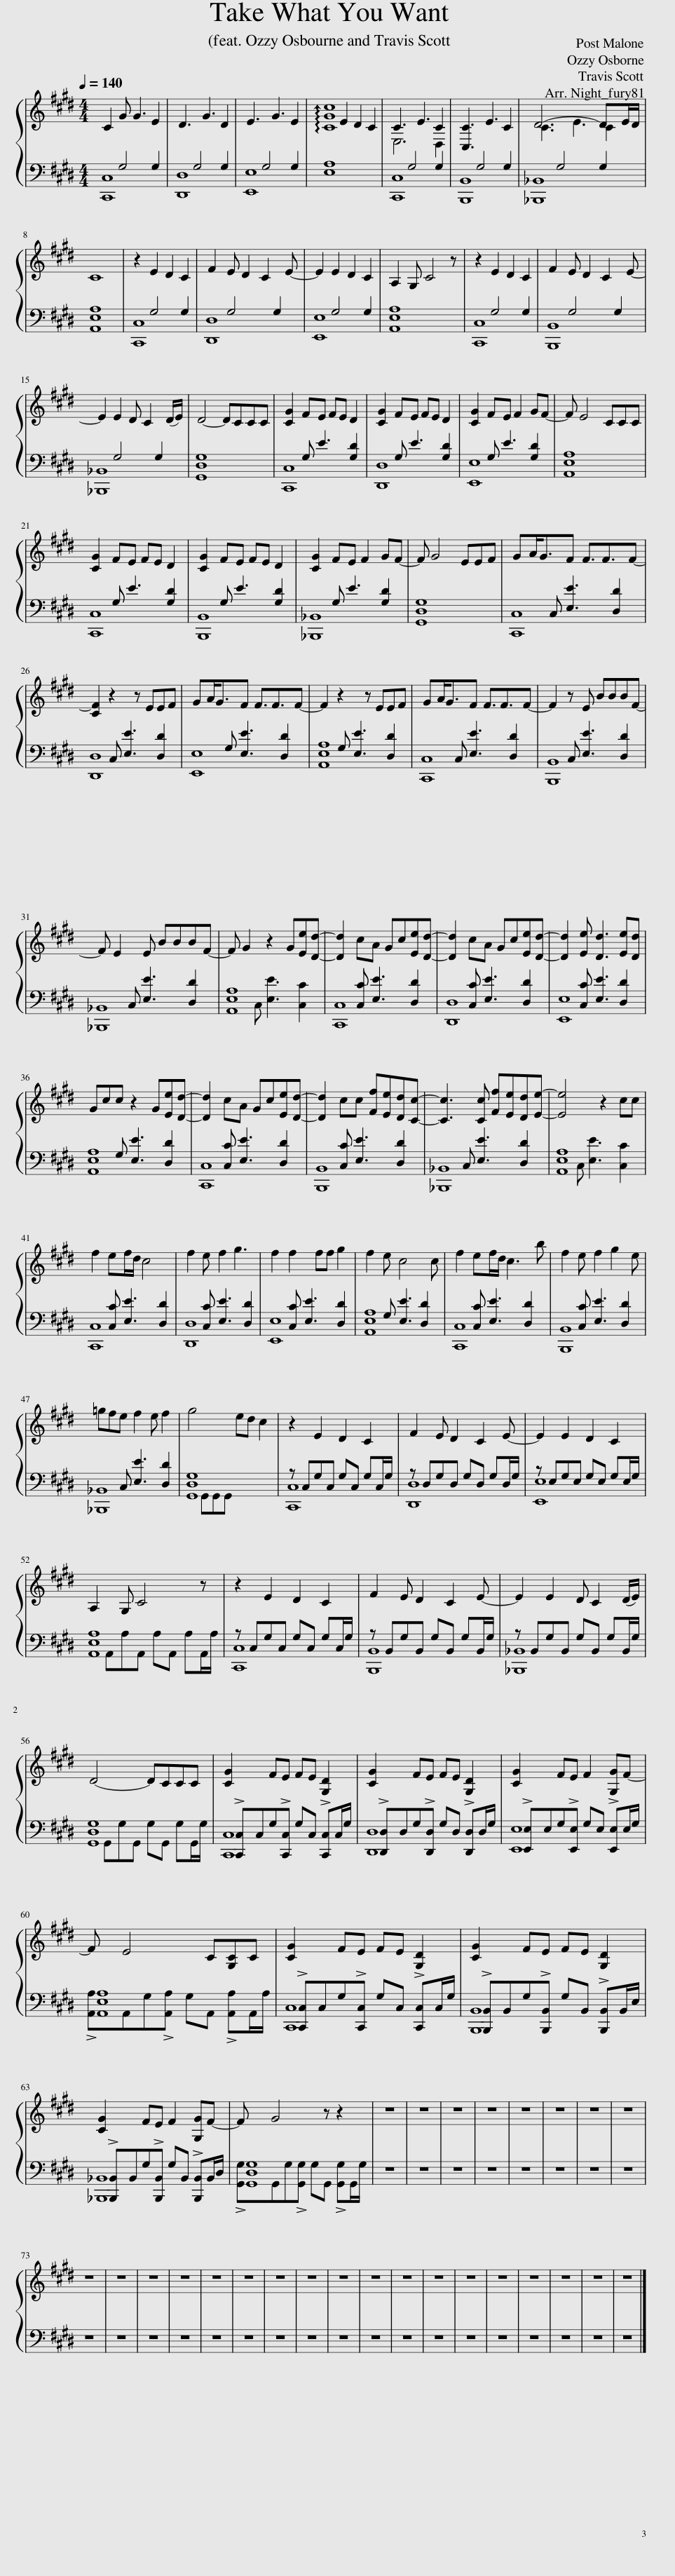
X:1
%%score { ( 1 4 ) | ( 2 3 ) }
L:1/8
Q:1/4=140
M:4/4
I:linebreak $
K:E
V:1 treble
V:4 treble
V:2 bass
V:3 bass
V:1
 C2 G G3 E2 | D3 G3 D2 | E3 G3 E2 | x2 E2 D2 C2 | C3 E3 C2 | %5
 [C,C]3 E3 C2 | D6- DE/D/ |$ C8 | z2 E2 D2 C2 | F2 E D2 C2 E- | %10
 E2 E2 D2 C2 | A,2 G, C4 z | z2 E2 D2 C2 | F2 E D2 C2 E- |$ E2 E2 D C2 (D/E/) | %15
 D4- DCCC | [CG]2 FE FE D2 | [CG]2 FE FE D2 | [CG]2 FE F2 GF- | F E4 CCC |$ %20
 [CG]2 FE FE D2 | [CG]2 FE FE D2 | [CG]2 FE F2 GF- | F G4 EEF | GA<GF F3/2F3/2F- |$ %25
 [CF]2 z2 z EEF | GA<GF F3/2F3/2F- | F2 z2 z EEF | GA<GF F3/2F3/2F- | F2 z E BBBF- |$ %30
 F E2 E BBBF- | F G2 z2 G[Ee][Dd]- | [Dd]2 cA Gc[Ee][Dd]- | [Dd]2 cA Gc[Ee][Dd]- | [Dd]2 [Ee] [Dd]3 [Ee][Dd] |$ %35
 Gcc z2 G[Ee][Dd]- | [Dd]2 cA Gc[Ee][Dd]- | [Dd]2 cc [Ff][Ee][Dd][Cc]- | [Cc]3 [Cc] [Ff][Ee][Dd][Ee]- | [Ee]4 z2 cc |$ %40
 f2 ef/d/ c4 | f2 e f2 g3 | f2 f2 ff g2 | f2 e c4 c | f2 ef/d/ c3 b | %45
 f2 e f2 g2 e |$ =gfe f2 e f2 | g4 ed c2 | z2 E2 D2 C2 | F2 E D2 C2 E- | %50
 E2 E2 D2 C2 |$ A,2 G, C4 z | z2 E2 D2 C2 | F2 E D2 C2 E- | E2 E2 D C2 (D/E/) |$ %55
 D4- DCCC | [CG]2 FE FE [G,D]2 | [CG]2 FE FE [G,D]2 | [CG]2 FE F2 [G,G]F- |$ F E4 C[G,C]C | %60
 [CG]2 FE FE [G,D]2 | [CG]2 FE FE [G,D]2 |$ [CG]2 FE F2 [G,G]F- | F G4 z z2 | z8 | %65
 z8 | z8 | z8 | z8 | z8 | %70
 z8 | z8 |$ z8 | z8 | z8 | %75
 z8 | z8 | z8 | z8 | z8 | %80
 z8 | z8 | z8 | z8 | z8 | %85
 z8 | z8 | z8 | z8 | z8 |] %90
V:2
 x2 G,4 G,2 | x2 G,4 G,2 | x2 G,4 G,2 | [E,A,]8 | x2 G,4 G,2 | %5
 x2 G,4 G,2 | x2 G,4 G,2 |$ [A,,E,A,]8 | x2 G,4 G,2 | x2 G,4 G,2 | %10
 x2 G,4 G,2 | [A,,E,A,]8 | x2 G,4 G,2 | x2 G,4 G,2 |$ x2 G,4 G,2 | %15
 [G,,D,G,]8 | x2 G, E3 [G,D]2 | x2 G, E3 [G,D]2 | x2 G, E3 [G,D]2 | [A,,E,A,]8 |$ %20
 x2 G, E3 [G,D]2 | x2 G, E3 [G,D]2 | x2 G, E3 [G,D]2 | [G,,D,G,]8 | x2 C, [E,E]3 [D,D]2 |$ %25
 x2 C, [E,E]3 [D,D]2 | x2 G, [E,E]3 [D,D]2 | x2 G, [E,E]3 [D,D]2 | x2 C, [E,E]3 [D,D]2 | x2 C, [E,E]3 [D,D]2 |$ %30
 x2 C, [E,E]3 [D,D]2 | [A,,E,A,]8 | x2 [C,C] [E,E]3 [D,D]2 | x2 [C,C] [E,E]3 [D,D]2 | x2 [C,C] [E,E]3 [D,D]2 |$ %35
 x2 G, [E,E]3 [D,D]2 | x2 [C,C] [E,E]3 [D,D]2 | x2 [C,C] [E,E]3 [D,D]2 | x2 C, [E,E]3 [D,D]2 | [A,,E,A,]8 |$ %40
 x2 [C,C] [E,E]3 [D,D]2 | x2 [C,C] [E,E]3 [D,D]2 | x2 [C,C] [E,E]3 [D,D]2 | x2 G, [E,E]3 [D,D]2 | x2 [C,C] [E,E]3 [D,D]2 | %45
 x2 [C,C] [E,E]3 [D,D]2 |$ x2 C, [E,E]3 [D,D]2 | [G,,D,G,]8 | z C,G,C, G,C, G,C,/G,/ | z D,G,D, G,D, G,D,/G,/ | %50
 z E,G,E, G,E, G,E,/G,/ |$ [A,,E,A,]8 | z C,G,C, G,C, G,C,/G,/ | z B,,G,B,, G,B,, G,B,,/G,/ | z _B,,G,B,, G,B,, G,B,,/G,/ |$ %55
 [G,,D,G,]8 | !>![C,,C,]C,G,!>![C,,C,] G,C, !>![C,,C,]C,/G,/ | !>![D,,D,]D,G,!>![D,,D,] G,D, !>![D,,D,]D,/G,/ | !>![E,,E,]E,G,!>![E,,E,] G,E, !>![E,,E,]E,/G,/ |$ [A,,E,A,]8 | %60
 !>![C,,C,]C,G,!>![C,,C,] G,C, !>![C,,C,]C,/G,/ | !>![B,,,B,,]B,,G,!>![B,,,B,,] G,B,, !>![B,,,B,,]B,,/E,/ |$ !>![_B,,,_B,,]B,,G,!>![B,,,B,,] G,B,, !>![B,,,B,,]B,,/D,/ | [G,,D,G,]8 | z8 | %65
 z8 | z8 | z8 | z8 | z8 | %70
 z8 | z8 |$ z8 | z8 | z8 | %75
 z8 | z8 | z8 | z8 | z8 | %80
 z8 | z8 | z8 | z8 | z8 | %85
 z8 | z8 | z8 | z8 | z8 |] %90
V:3
 [C,,C,]8 | [D,,D,]8 | [E,,E,]8 | x8 | [C,,C,]8 | %5
 [B,,,B,,]8 | [_B,,,_B,,]8 |$ x8 | [C,,C,]8 | [D,,D,]8 | %10
 [E,,E,]8 | x8 | [C,,C,]8 | [B,,,B,,]8 |$ [_B,,,_B,,]8 | %15
 x8 | [C,,C,]8 | [D,,D,]8 | [E,,E,]8 | x8 |$ %20
 [C,,C,]8 | [B,,,B,,]8 | [_B,,,_B,,]8 | x8 | [C,,C,]8 |$ %25
 [D,,D,]8 | [E,,E,]8 | [A,,E,A,]8 | [C,,C,]8 | [B,,,B,,]8 |$ %30
 [_B,,,_B,,]8 | x2 C, [E,E]3 [C,C]2 | [C,,C,]8 | [D,,D,]8 | [E,,E,]8 |$ %35
 [A,,E,A,]8 | [C,,C,]8 | [B,,,B,,]8 | [_B,,,_B,,]8 | x2 C, [E,E]3 [C,C]2 |$ %40
 [C,,C,]8 | [D,,D,]8 | [E,,E,]8 | [A,,E,A,]8 | [C,,C,]8 | %45
 [B,,,B,,]8 |$ [_B,,,_B,,]8 | x G,,G,,G,, x4 | [C,,C,]8 | [D,,D,]8 | %50
 [E,,E,]8 |$ x A,,A,A,, A,A,, A,A,,/A,/ | [C,,C,]8 | [B,,,B,,]8 | [_B,,,_B,,]8 |$ %55
 x G,,G,G,, G,G,, G,G,,/G,/ | [C,,C,]8 | [D,,D,]8 | [E,,E,]8 |$ !>![A,,A,]A,,G,!>![A,,A,] G,A,, !>![A,,A,]A,,/A,/ | %60
 [C,,C,]8 | [B,,,B,,]8 |$ [_B,,,_B,,]8 | !>![G,,G,]G,,G,!>![G,,G,] G,G,, !>![G,,G,]G,,/G,/ | x8 | %65
 x8 | x8 | x8 | x8 | x8 | %70
 x8 | x8 |$ x8 | x8 | x8 | %75
 x8 | x8 | x8 | x8 | x8 | %80
 x8 | x8 | x8 | x8 | x8 | %85
 x8 | x8 | x8 | x8 | x8 |] %90
V:4
 x8 | x8 | x8 | !arpeggio![CGc]8 | E,6 D,2 | %5
 x8 | C3 E3 C2 |$ x8 | x8 | x8 | %10
 x8 | x8 | x8 | x8 |$ x8 | %15
 x8 | x8 | x8 | x8 | x8 |$ %20
 x8 | x8 | x8 | x8 | x8 |$ %25
 x8 | x8 | x8 | x8 | x8 |$ %30
 x8 | x8 | x8 | x8 | x8 |$ %35
 x8 | x8 | x8 | x8 | x8 |$ %40
 x8 | x8 | x8 | x8 | x8 | %45
 x8 |$ x8 | x8 | x8 | x8 | %50
 x8 |$ x8 | x8 | x8 | x8 |$ %55
 x8 | x8 | x8 | x8 |$ x8 | %60
 x8 | x8 |$ x8 | x8 | x8 | %65
 x8 | x8 | x8 | x8 | x8 | %70
 x8 | x8 |$ x8 | x8 | x8 | %75
 x8 | x8 | x8 | x8 | x8 | %80
 x8 | x8 | x8 | x8 | x8 | %85
 x8 | x8 | x8 | x8 | x8 |] %90
